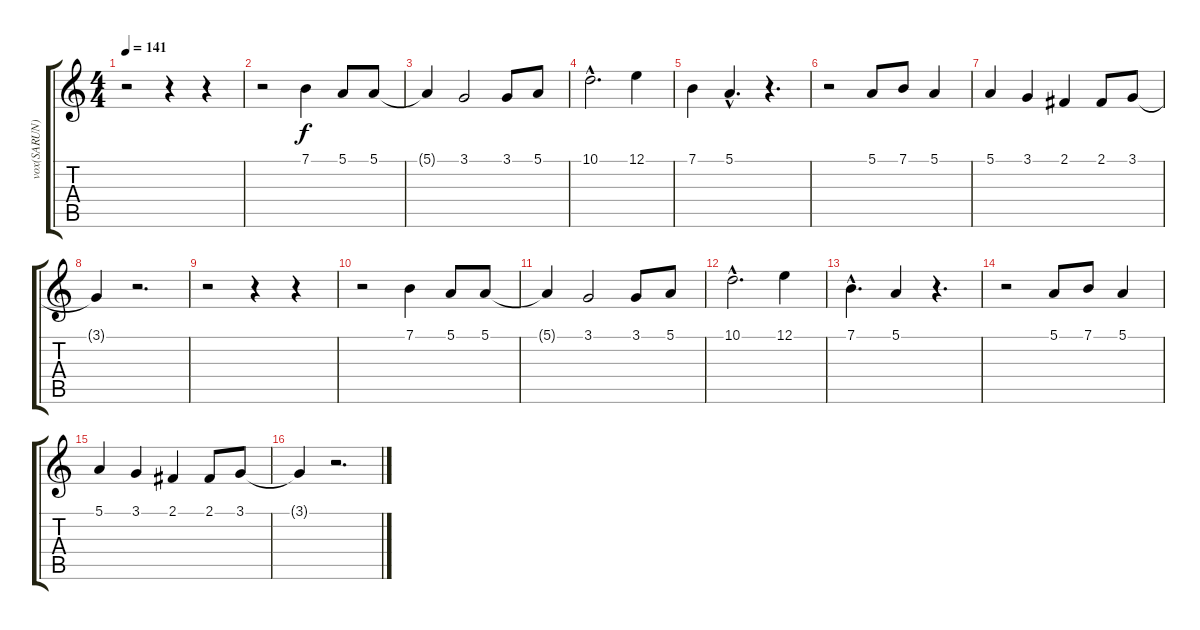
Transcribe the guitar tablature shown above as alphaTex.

\track ("vox(SARUN)" "vox(SARUN)") {instrument acousticgrandpiano}
\staff {score tabs}
\tuning (E4 B3 G3 D3 A2 E2) {hide}
\ts (4 4)
\tempo 141
\clef g2
\ks c
r.2{dy f} r.4 r.4 |
r.2 7.1.4 5.1.8 5.1.8 |
5.1{t}.4 3.1.2 3.1.8 5.1.8 |
10.1{hac}.2{d} 12.1.4 |
7.1.4 5.1{hac}.4{d} r.4{d} |
r.2 5.1.8 7.1.8 5.1.4 |
5.1.4 3.1.4 2.1.4 2.1.8 3.1.8 |
3.1{t}.4 r.2{d} |
r.2 r.4 r.4 |
r.2 7.1.4 5.1.8 5.1.8 |
5.1{t}.4 3.1.2 3.1.8 5.1.8 |
10.1{hac}.2{d} 12.1.4 |
7.1{hac}.4{d} 5.1.4 r.4{d} |
r.2 5.1.8 7.1.8 5.1.4 |
5.1.4 3.1.4 2.1.4 2.1.8 3.1.8 |
3.1{t}.4 r.2{d}
